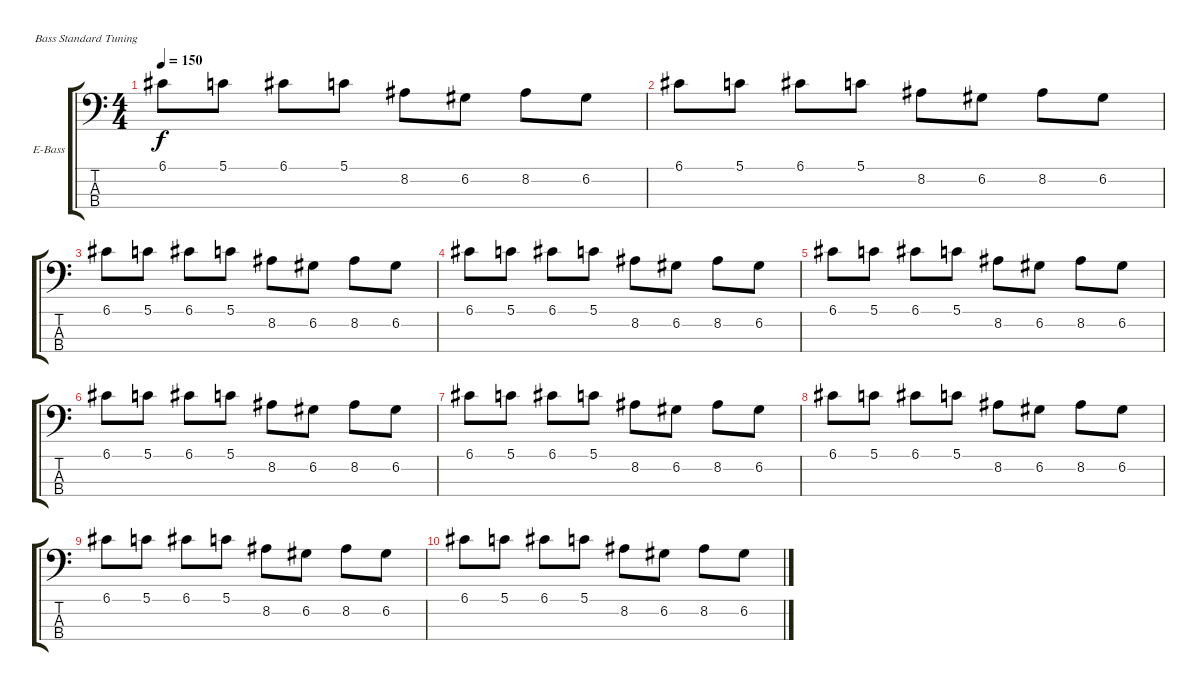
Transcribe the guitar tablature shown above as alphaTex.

\defaultSystemsLayout 4
\bracketExtendMode groupsimilarinstruments
\firstSystemTrackNameOrientation horizontal
\otherSystemsTrackNameOrientation horizontal
\track ("Electric Bass" "E-Bass") {instrument electricbassfinger}
\staff {score tabs}
\tuning (G2 D2 A1 E1)
\ts (4 4)
\tempo 150
\clef f4
\ks c
6.1.8{dy f} 5.1.8 6.1.8 5.1.8 8.2.8 6.2.8 8.2.8 6.2.8 |
6.1.8 5.1.8 6.1.8 5.1.8 8.2.8 6.2.8 8.2.8 6.2.8 |
6.1.8 5.1.8 6.1.8 5.1.8 8.2.8 6.2.8 8.2.8 6.2.8 |
6.1.8 5.1.8 6.1.8 5.1.8 8.2.8 6.2.8 8.2.8 6.2.8 |
6.1.8 5.1.8 6.1.8 5.1.8 8.2.8 6.2.8 8.2.8 6.2.8 |
6.1.8 5.1.8 6.1.8 5.1.8 8.2.8 6.2.8 8.2.8 6.2.8 |
6.1.8 5.1.8 6.1.8 5.1.8 8.2.8 6.2.8 8.2.8 6.2.8 |
6.1.8 5.1.8 6.1.8 5.1.8 8.2.8 6.2.8 8.2.8 6.2.8 |
6.1.8 5.1.8 6.1.8 5.1.8 8.2.8 6.2.8 8.2.8 6.2.8 |
6.1.8 5.1.8 6.1.8 5.1.8 8.2.8 6.2.8 8.2.8 6.2.8
